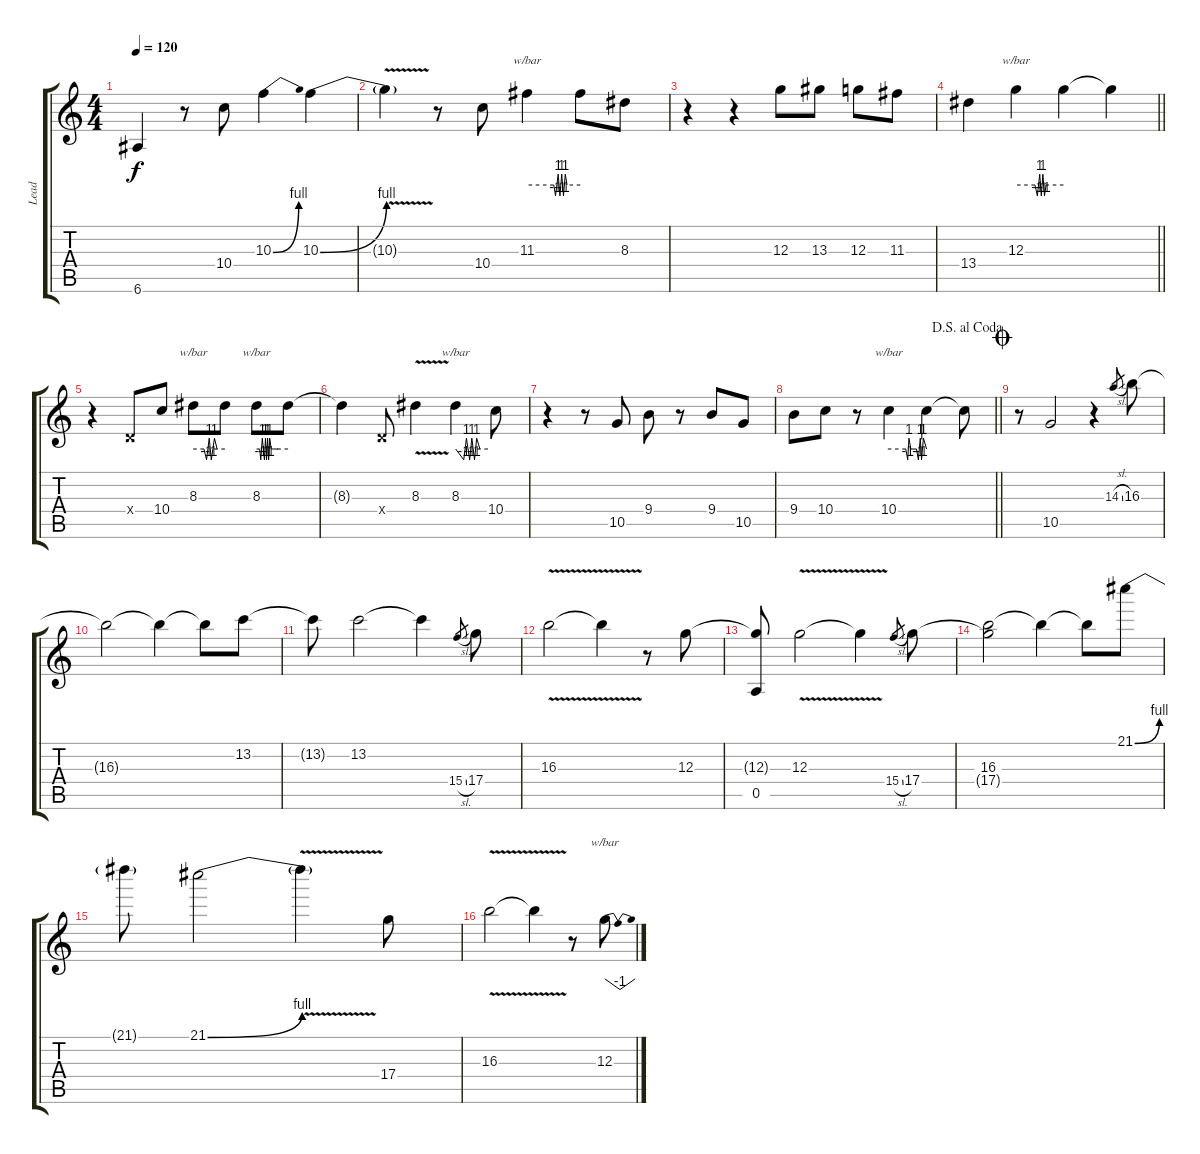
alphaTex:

\track ("Lead" "Lead") {instrument distortionguitar}
\staff {score tabs}
\tuning (E4 B3 G3 D3 A2 E2) {hide}
\ts (4 4)
\tempo 120
\clef g2
\ks c
6.6{t}.4{dy f} r.8 10.4.8 10.3{be (bend 0 0 60 4)}.4 10.3{be (bend 0 0 60 4)}.4 |
10.3{v t}.4 r.8 10.4.8 11.3.4{tbe (custom default 0 0 30 0 32 -4 35 4 37 -4 39 4 41 -4 43 4 45 0 60 0)} 11.3{t}.8 8.3.8 |
r.4 r.4 12.3.8 13.3.8 12.3.8 11.3.8 |
\barLineRight lightlight
13.4.4 12.3.4{tbe (custom default 0 0 24 0 27 -4 30 4 32 -4 34 4 36 -4 38 0 60 0)} 12.3{t}.4 12.3{t}.4 |
r.4 0.4{x}.8 10.4.8 8.3.8{tbe (custom default 0 0 20 0 25 -4 30 4 34 -4 40 4 45 0 60 0)} 8.3{t}.8 8.3.8{tbe (custom default 0 0 6 0 8 -4 11 4 15 -4 17 4 19 -4 21 4 23 -4 25 4 28 0 32 0 41 0 60 0)} 8.3{t}.8 |
8.3{t}.4 0.4{x}.8 8.3{v}.4 8.3.4{tbe (custom default 0 0 15 -4 20 4 26 -4 30 4 35 -4 39 4 45 0 60 0)} 10.4.8 |
r.4 r.8 10.5.8 9.4.8 r.8 9.4.8 10.5.8 |
\jump dalsegnoalcoda
\barLineRight lightlight
9.4.8 10.4.8 r.8 10.4.4{tbe (custom default 0 0 27 0 30 -4 32 4 35 0 44 0 47 -4 50 4 52 -4 55 4 60 0)} 10.4{t}.4 10.4{t}.8 |
\jump coda
r.8 10.5.2 r.4 14.3{sl}.8{gr} 16.3.8 |
16.3{t}.2 16.3{t}.4 16.3{t}.8 13.2.8 |
13.2{t}.8 13.2.2 13.2{t}.4 15.4{sl}.8{gr} 17.4.8 |
16.3{v}.2 16.3{t}.4 r.8 12.3.8 |
(12.3{t} 0.5).8 12.3{v}.2 12.3{t}.4 15.4{sl}.8{gr} 17.4.8 |
(16.3 17.4{t}).2 16.3{t}.4 16.3{t}.8 21.1{be (bend 0 0 60 4)}.8 |
21.1{t}.8 21.1{be (bend 0 0 60 4)}.2 21.1{v t}.4 17.4.8 |
16.3{v}.2 16.3{t}.4 r.8 12.3.8{tbe (dip default 0 0 30 -4 60 0)}
